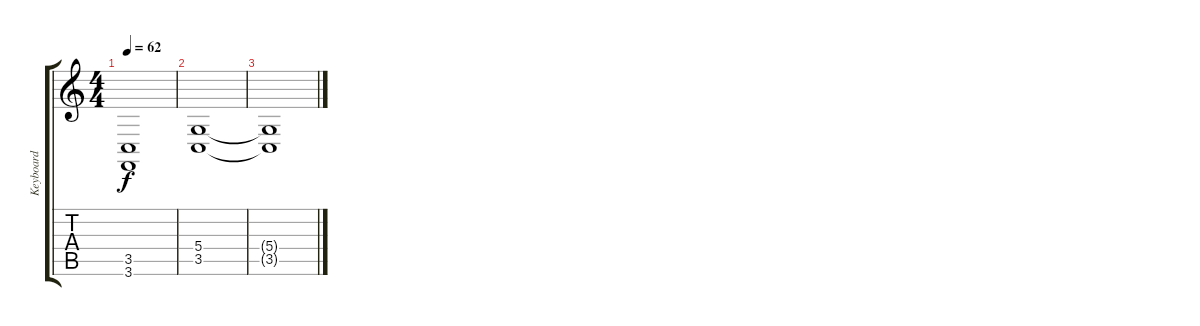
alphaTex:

\track ("Keyboard" "Keyboard") {instrument choiraahs}
\staff {score tabs}
\tuning (E4 B3 G3 D3 A2 D2) {hide}
\ts (4 4)
\tempo 62
\clef g2
\ks c
(3.5 3.6).1{dy f} |
(5.4 3.5).1{volume 0} |
(5.4{t} 3.5{t}).1
